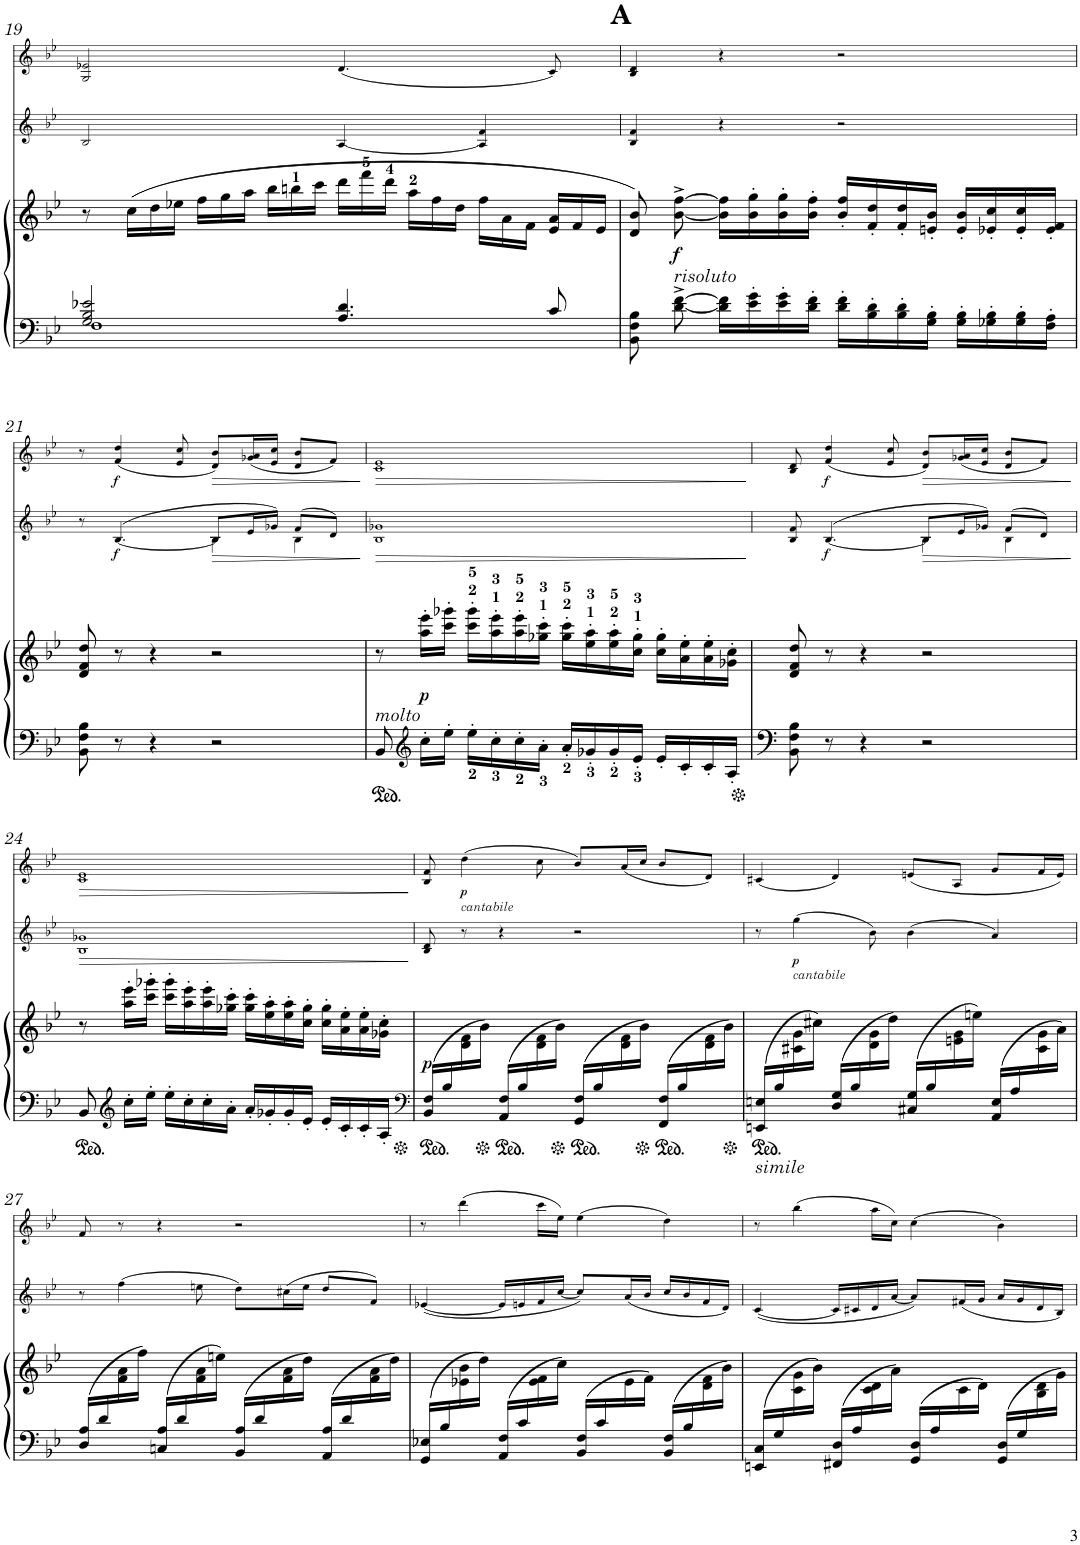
**kern	**kern	**dynam	**kern	**dynam	**kern	**dynam
*part3	*part3	*part3	*part2	*part2	*part1	*part1
*staff4	*staff3	*staff3/4	*staff2	*staff2	*staff1	*staff1
*I"Piano.	*	*	*I"Violin II.	*	*I"Violin I.	*
*I'Pno	*	*	*I'Vln	*	*I'Vln	*
!!LO:PB:g=z
*clefF4	*clefG2	*	*clefG2	*	*clefG2	*
*k[b-e-]	*k[b-e-]	*	*k[b-e-]	*	*k[b-e-]	*
*M4/4	*M4/4	*	*M4/4	*	*M4/4	*
*met(c)	*met(c)	*	*met(c)	*	*met(c)	*
=19	=19	=19	=19	=19	=19	=19
*^	*	*	*	*	*	*
2G/ 2B-/ 2e-X/	1F	8r	.	2B-/	.	2G/ 2e-X/	.
*	*	*Xtuplet	*	*	*	*	*
.	.	(24cc\LL	.	.	.	.	.
.	.	24dd\	.	.	.	.	.
.	.	24ee-X\JJ	.	.	.	.	.
.	.	24ff\LL	.	.	.	.	.
.	.	24gg\	.	.	.	.	.
.	.	24aa\JJ	.	.	.	.	.
.	.	24bb-\LL	.	.	.	.	.
.	.	24bbn\	.	.	.	.	.
.	.	24ccc\JJ	.	.	.	.	.
4.A/ 4.d/	.	24ddd\LL	.	[4A/	.	(4.d/	.
.	.	24fff\	.	.	.	.	.
.	.	24ddd\JJ	.	.	.	.	.
.	.	24aa\LL	.	.	.	.	.
.	.	24ff\	.	.	.	.	.
.	.	24dd\JJ	.	.	.	.	.
.	.	24ff\LL	.	4A/] 4f/	.	.	.
.	.	24a\	.	.	.	.	.
.	.	24f\JJ	.	.	.	.	.
8c/	.	24e-/ 24a/LL	.	.	.	8c/)	.
.	.	24f/	.	.	.	.	.
.	.	24e-/JJ	.	.	.	.	.
*v	*v	*	*	*	*	*	*
!!LO:REH:place=s1:a:B:cj:enc=none:fs=18:t=A
=20	=20	=20	=20	=20	=20	=20
8BB-\'~ 8F\'~ 8B-\'~	8d/'~ 8b-/'~)	.	4B-/'~ 4f/'~	.	4B-/'~ 4d/'~	.
!	!LO:TX:b:i:t=risoluto	!	!	!	!	!
!	!	!LO:DY:b	!	!	!	!
[8d\^ [8f\^	[8b-\^ [8ff\^	f	.	.	.	.
16d\] 16f\]LL	16b-\] 16ff\]LL	.	4r	.	4r	.
16e-\' 16g\'	16b-\' 16gg\'	.	.	.	.	.
16e-\' 16g\'	16b-\' 16gg\'	.	.	.	.	.
16d\' 16f\'JJ	16b-\' 16ff\'JJ	.	.	.	.	.
16d\' 16f\'LL	16b-/' 16ff/'LL	.	2r	.	2r	.
16B-\' 16d\'	16f/' 16dd/'	.	.	.	.	.
16B-\' 16d\'	16f/' 16dd/'	.	.	.	.	.
16G\' 16B-\'JJ	16en/' 16b-/'JJ	.	.	.	.	.
16G\' 16B-\'LL	16e/' 16b-/'LL	.	.	.	.	.
16G-X\' 16B-\'	16e-X/' 16cc/'	.	.	.	.	.
16G-\' 16B-\'	16e-/' 16cc/'	.	.	.	.	.
16F\' 16A\'JJ	16e-/' 16f/'JJ	.	.	.	.	.
!!LO:LB:g=z
=21	=21	=21	=21	=21	=21	=21
*	*	*	*^	*	*	*
8BB-\ 8F\ 8B-\	8d/ 8f/ 8dd/	.	8r	8ryy	.	8r	.
!	!	!	!	!	!LO:DY:b	!	!LO:DY:b
8r	8r	.	([<4.B-/	8ryy	f	(4f/ 4dd/	f
4r	4r	.	.	4ryy	.	.	.
.	.	.	.	.	.	8e-/ 8cc/	.
!	!	!	!	!	!LO:HP:b	!	!LO:HP:b
2r	2r	.	8B-/L]	4B-\	>	8d/ 8b-/L)	>
.	.	.	16e-/L	.	.	(16g-X/ 16a/L	.
.	.	.	16g-X/JJ)	.	.	16e-/ 16cc/JJ	.
.	.	.	(8f/L	4B-\	.	8d/ 8b-/L	.
.	.	.	8d/J)	.	.	8f/J)	.
*	*	*	*v	*v	*	*	*
.	.	.	.	]	.	]
=22	=22	=22	=22	=22	=22	=22
!	!LO:TX:b:i:t=molto	!	!	!	!	!
!	!	!	!	!LO:HP:b	!	!LO:HP:b
8BB-/	8r	.	1B- 1g-X	>	1c 1e-	>
*clefG2	*	*	*	*	*	*
!	!	!LO:DY:b	!	!	!	!
16cc'\LL	16aa\' 16eee-\'LL	p	.	.	.	.
16ee-'\JJ	16ccc\' 16ggg-X\'JJ	.	.	.	.	.
16ee-'\LL	16ccc\' 16ggg-\'LL	.	.	.	.	.
16cc'\	16aa\' 16eee-\'	.	.	.	.	.
16cc'\	16aa\' 16eee-\'	.	.	.	.	.
16a'\JJ	16gg-X\' 16ccc\'JJ	.	.	.	.	.
16a'/LL	16gg-\' 16ccc\'LL	.	.	.	.	.
16g-X'/	16ee-\' 16aa\'	.	.	.	.	.
16g-'/	16ee-\' 16aa\'	.	.	.	.	.
16e-'/JJ	16cc\' 16gg-\'JJ	.	.	.	.	.
16e-'/LL	16cc\' 16gg-\'LL	.	.	.	.	.
16c'/	16a\' 16ee-\'	.	.	.	.	.
16c'/	16a\' 16ee-\'	.	.	.	.	.
16A'/JJ	16g-X\' 16cc\'JJ	.	.	.	.	.
.	.	.	.	]	.	]
=23	=23	=23	=23	=23	=23	=23
*	*	*	*^	*	*	*
8BB-\'~ 8F\'~ 8B-\'~	8d/'~ 8f/'~ 8dd/'~	.	8B-/'~ 8f/'~	8ryy	.	8B-/'~ 8d/'~	.
!	!	!	!	!	!LO:DY:b	!	!LO:DY:b
8r	8r	.	([<4.B-/	8ryy	f	(4f/ 4dd/	f
4r	4r	.	.	4ryy	.	.	.
.	.	.	.	.	.	8e-/ 8cc/	.
!	!	!	!	!	!LO:HP:b	!	!LO:HP:b
2r	2r	.	8B-/L]	4B-\	>	8d/ 8b-/L)	>
.	.	.	16e-/L	.	.	(16g-X/ 16a/L	.
.	.	.	16g-X/JJ)	.	.	16e-/ 16cc/JJ	.
.	.	.	(8f/L	4B-\	.	8d/ 8b-/L	.
.	.	.	8d/J)	.	.	8f/J)	.
*	*	*	*v	*v	*	*	*
.	.	.	.	]	.	]
!!LO:LB:g=z
=24	=24	=24	=24	=24	=24	=24
!	!	!	!	!LO:HP:b	!	!LO:HP:b
8BB-/	8r	.	1B- 1g-X	>	1c 1e-	>
*clefG2	*	*	*	*	*	*
16cc'\LL	16aa\' 16eee-\'LL	.	.	.	.	.
16ee-'\JJ	16ccc\' 16ggg-X\'JJ	.	.	.	.	.
16ee-'\LL	16ccc\' 16ggg-\'LL	.	.	.	.	.
16cc'\	16aa\' 16eee-\'	.	.	.	.	.
16cc'\	16aa\' 16eee-\'	.	.	.	.	.
16a'\JJ	16gg-X\' 16ccc\'JJ	.	.	.	.	.
16a'/LL	16gg-\' 16ccc\'LL	.	.	.	.	.
16g-X'/	16ee-\' 16aa\'	.	.	.	.	.
16g-'/	16ee-\' 16aa\'	.	.	.	.	.
16e-'/JJ	16cc\' 16gg-\'JJ	.	.	.	.	.
16e-'/LL	16cc\' 16gg-\'LL	.	.	.	.	.
16c'/	16a\' 16ee-\'	.	.	.	.	.
16c'/	16a\' 16ee-\'	.	.	.	.	.
16A'/JJ	16g-X\' 16cc\'JJ	.	.	.	.	.
.	.	.	.	]	.	]
=25	=25	=25	=25	=25	=25	=25
*clefF4	*	*	*	*	*	*
*ped	*	*	*	*	*	*
*	*^	*	*	*	*	*
!	!	!	!LO:DY:b	!	!	!	!
(16BB-/ 16F/LL	1ryy	8ryy	p	8B-/'~ 8d/'~	.	8B-/'~ 8f/'~	.
16B-/	.	.	.	.	.	.	.
!	!	!	!	!	!	!LO:TX:b:i:t=cantabile	!
!	!	!	!	!	!	!	!LO:DY:b
8ryy	.	16d\ 16f\	.	8r	.	(4dd\	p
.	.	16b-\JJ)	.	.	.	.	.
*ped	*	*	*	*	*	*	*
*	*Xped	*	*	*	*	*	*
(16AA/ 16F/LL	.	8ryy	.	4r	.	.	.
16B-/	.	.	.	.	.	.	.
8ryy	.	16d\ 16f\	.	.	.	8cc\	.
.	.	16b-\JJ)	.	.	.	.	.
*ped	*	*	*	*	*	*	*
*	*Xped	*	*	*	*	*	*
(16GG/ 16F/LL	.	8ryy	.	2r	.	8b-/L)	.
16B-/	.	.	.	.	.	.	.
8ryy	.	16d\ 16f\	.	.	.	(16a/L	.
.	.	16b-\JJ)	.	.	.	16cc/JJ	.
*ped	*	*	*	*	*	*	*
*	*Xped	*	*	*	*	*	*
(16FF/ 16F/LL	.	8ryy	.	.	.	8b-/L	.
16B-/	.	.	.	.	.	.	.
8ryy	.	16d\ 16f\	.	.	.	8d/J)	.
.	.	16b-\JJ)	.	.	.	.	.
=26	=26	=26	=26	=26	=26	=26	=26
*ped	*	*	*	*	*	*	*
*	*Xped	*	*	*	*	*	*
!LO:TX:b:i:t=simile	!	!	!	!	!	!	!
(16EEn/ 16En/LL	1ryy	8ryy	.	8r	.	(4c#X/	.
16B-/	.	.	.	.	.	.	.
!	!	!	!	!LO:TX:b:i:t=cantabile	!	!	!
!	!	!	!	!	!LO:DY:b	!	!
8ryy	.	16c#X\ 16g\	.	(4gg\	p	.	.
.	.	16cc#X\JJ)	.	.	.	.	.
*ped	*	*	*	*	*	*	*
*	*Xped	*	*	*	*	*	*
(16D/ 16G/LL	.	8ryy	.	.	.	4d/)	.
16B-/	.	.	.	.	.	.	.
8ryy	.	16d\ 16g\	.	8b-\)	.	.	.
.	.	16dd\JJ)	.	.	.	.	.
*ped	*	*	*	*	*	*	*
*	*Xped	*	*	*	*	*	*
(16C#X/ 16G/LL	.	8ryy	.	(4b-\	.	(8en/L	.
16B-/	.	.	.	.	.	.	.
8ryy	.	16en\ 16g\	.	.	.	8A/J	.
.	.	16een\JJ)	.	.	.	.	.
*ped	*	*	*	*	*	*	*
*	*Xped	*	*	*	*	*	*
(16AA/ 16E/LL	.	8ryy	.	4a/)	.	8g/L	.
16A/	.	.	.	.	.	.	.
8ryy	.	16c#\ 16g\	.	.	.	16f/L	.
.	.	16a\JJ)	.	.	.	16e/JJ)	.
!!LO:LB:g=z
=27	=27	=27	=27	=27	=27	=27	=27
*ped	*	*	*	*	*	*	*
*	*Xped	*	*	*	*	*	*
(16D/ 16A/LL	1ryy	8ryy	.	8r	.	8f/	.
16d/	.	.	.	.	.	.	.
8ryy	.	16f\ 16a\	.	(4ff\	.	8r	.
.	.	16ff\JJ)	.	.	.	.	.
*ped	*	*	*	*	*	*	*
*	*Xped	*	*	*	*	*	*
(16Cn/ 16A/LL	.	8ryy	.	.	.	4r	.
16d/	.	.	.	.	.	.	.
8ryy	.	16f\ 16a\	.	8een\	.	.	.
.	.	16een\JJ)	.	.	.	.	.
*ped	*	*	*	*	*	*	*
*	*Xped	*	*	*	*	*	*
(16BB-/ 16A/LL	.	8ryy	.	8dd\L)	.	2r	.
16d/	.	.	.	.	.	.	.
8ryy	.	16f\ 16a\	.	(16cc#X\L	.	.	.
.	.	16dd\JJ)	.	16ee\JJ	.	.	.
*ped	*	*	*	*	*	*	*
*	*Xped	*	*	*	*	*	*
(16AA/ 16A/LL	.	8ryy	.	8dd/L	.	.	.
16d/	.	.	.	.	.	.	.
8ryy	.	16f\ 16a\	.	8f/J)	.	.	.
.	.	16dd\JJ)	.	.	.	.	.
=28	=28	=28	=28	=28	=28	=28	=28
*ped	*	*	*	*	*	*	*
*	*Xped	*	*	*	*	*	*
(16GG/ 16E-X/LL	1ryy	8ryy	.	([4e-X/	.	8r	.
16B-/	.	.	.	.	.	.	.
8ryy	.	16e-X\ 16b-\	.	.	.	(4ddd\	.
.	.	16dd\JJ)	.	.	.	.	.
*ped	*	*	*	*	*	*	*
*	*Xped	*	*	*	*	*	*
(16AA/ 16F/LL	.	8ryy	.	16e-/LL]	.	.	.
16c/	.	.	.	16en/	.	.	.
8ryy	.	16e-\ 16f\	.	16f/	.	16ccc\LL	.
.	.	16cc\JJ)	.	[16cc/JJ	.	16ee-\JJ)	.
*ped	*	*	*	*	*	*	*
*	*Xped	*	*	*	*	*	*
(16BB-/ 16F/LL	.	8ryy	.	8cc/L])	.	(4ee-\	.
16c/	.	.	.	.	.	.	.
8ryy	.	16e-\	.	(<16a/L	.	.	.
.	.	16f\JJ)	.	16b-/JJ	.	.	.
*ped	*	*	*	*	*	*	*
*	*Xped	*	*	*	*	*	*
(16BB-/ 16F/LL	.	8ryy	.	16cc/LL	.	4dd\)	.
16B-/	.	.	.	16b-/	.	.	.
8ryy	.	16d\ 16f\	.	16f/	.	.	.
.	.	16b-\JJ)	.	16d/JJ)	.	.	.
=29	=29	=29	=29	=29	=29	=29	=29
*ped	*	*	*	*	*	*	*
*	*Xped	*	*	*	*	*	*
(16EEn/ 16C/LL	1ryy	8ryy	.	([4c/	.	8r	.
16G/	.	.	.	.	.	.	.
8ryy	.	16c\ 16g\	.	.	.	(4bb-\	.
.	.	16b-\JJ)	.	.	.	.	.
*ped	*	*	*	*	*	*	*
*	*Xped	*	*	*	*	*	*
(16FF#X/ 16D/LL	.	8ryy	.	16c/LL]	.	.	.
16A/	.	.	.	16c#X/	.	.	.
8ryy	.	16c\ 16d\	.	16d/	.	16aa\LL	.
.	.	16a\JJ)	.	[16a/JJ	.	16cc\JJ)	.
*ped	*	*	*	*	*	*	*
*	*Xped	*	*	*	*	*	*
(16GG/ 16D/LL	.	8ryy	.	8a/L])	.	(4cc\	.
16A/	.	.	.	.	.	.	.
8ryy	.	16c\	.	(<16f#X/L	.	.	.
.	.	16d\JJ)	.	16g/JJ	.	.	.
*ped	*	*	*	*	*	*	*
*	*Xped	*	*	*	*	*	*
(16GG/ 16D/LL	.	8ryy	.	16a/LL	.	4b-\)	.
16G/	.	.	.	16g/	.	.	.
8ryy	.	16B-\ 16d\	.	16d/	.	.	.
.	.	16g\JJ)	.	16B-/JJ)	.	.	.
*	*Xped	*	*	*	*	*	*
*	*v	*v	*	*	*	*	*
=	=	=	=	=	=	=
*-	*-	*-	*-	*-	*-	*-
